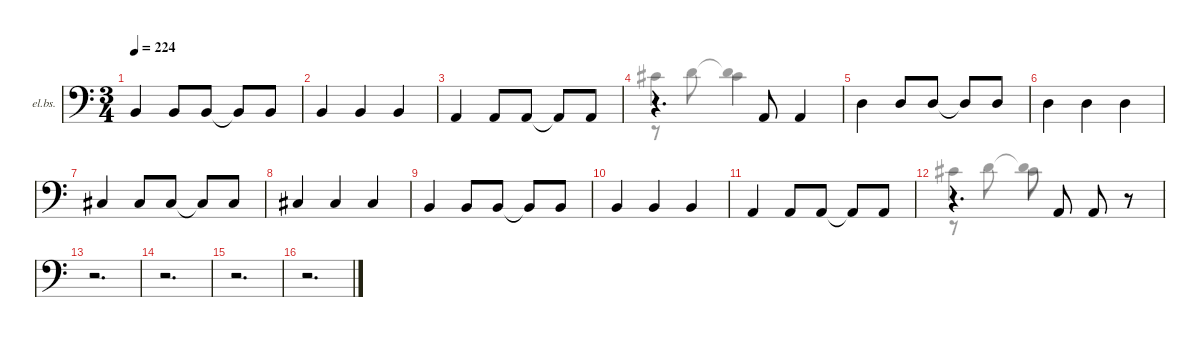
\hideDynamics
\bracketExtendMode nobrackets
\firstSystemTrackNameOrientation horizontal
\otherSystemsTrackNameOrientation horizontal
\track ("Ba" "el.bs.") {instrument electricbassfinger}
\staff {score}
\tuning (G2 D2 A1 E1)
\voice
\ts (3 4)
\tempo 224
\clef f4
\ks aminor
2.3.4{dy fff beam Up} 2.3.8{dy f beam Up} 2.3.8{dy fff beam Up} 2.3{t}.8{beam Up} 2.3.8{dy f beam Up} |
2.3.4{dy fff beam Up} 2.3.4{dy f beam Up} 2.3.4{dy ff beam Up} |
0.3.4{dy fff beam Up} 0.3.8{dy f beam Up} 0.3.8{dy fff beam Up} 0.3{t}.8{beam Up} 0.3.8{dy f beam Up} |
r.4{d beam Up} 0.3.8{beam Up} 0.3.4{dy fff beam Up} |
0.2.4{beam Down} 0.2.8{dy f beam Up} 0.2.8{dy fff beam Up} 0.2{t}.8{beam Up} 0.2.8{dy f beam Up} |
0.2.4{dy fff beam Down} 0.2.4{dy f beam Down} 0.2.4{dy ff beam Down} |
4.3{acc #}.4{dy fff beam Up} 4.3{acc #}.8{dy f beam Up} 4.3{acc #}.8{dy fff beam Up} 4.3{t acc #}.8{beam Up} 4.3{acc #}.8{dy f beam Up} |
4.3{acc #}.4{dy fff beam Up} 4.3{acc #}.4{dy f beam Up} 4.3{acc #}.4{dy ff beam Up} |
2.3.4{dy fff beam Up} 2.3.8{dy f beam Up} 2.3.8{dy fff beam Up} 2.3{t}.8{beam Up} 2.3.8{dy f beam Up} |
2.3.4{dy fff beam Up} 2.3.4{dy f beam Up} 2.3.4{dy ff beam Up} |
0.3.4{dy fff beam Up} 0.3.8{dy f beam Up} 0.3.8{dy fff beam Up} 0.3{t}.8{beam Up} 0.3.8{dy f beam Up} |
r.4{d beam Up} 0.3.8{beam Up} 0.3.8{dy fff beam Up} r.8{beam Up} |
r.2{d beam Down} |
r.2{d beam Down} |
r.2{d beam Down} |
r.2{d beam Down}
\voice
\clef f4
\ottava regular
\simile none
\ks aminor
|
|
|
6.1{acc #}.4{dy fff beam Down} 11.2{acc #}.4{beam Down} |
|
|
|
|
|
|
|
6.1{acc #}.4{beam Down} 11.2{acc #}.8{beam Down} |
|
|
|
\voice
\clef f4
\ottava regular
\simile none
\ks aminor
|
|
|
r.8{beam Down} 7.1.8{beam Down} 7.1{t}.4{beam Down} |
|
|
|
|
|
|
|
r.8{beam Down} 7.1.8{beam Down} 7.1{t}.8{beam Down} |
|
|
|
